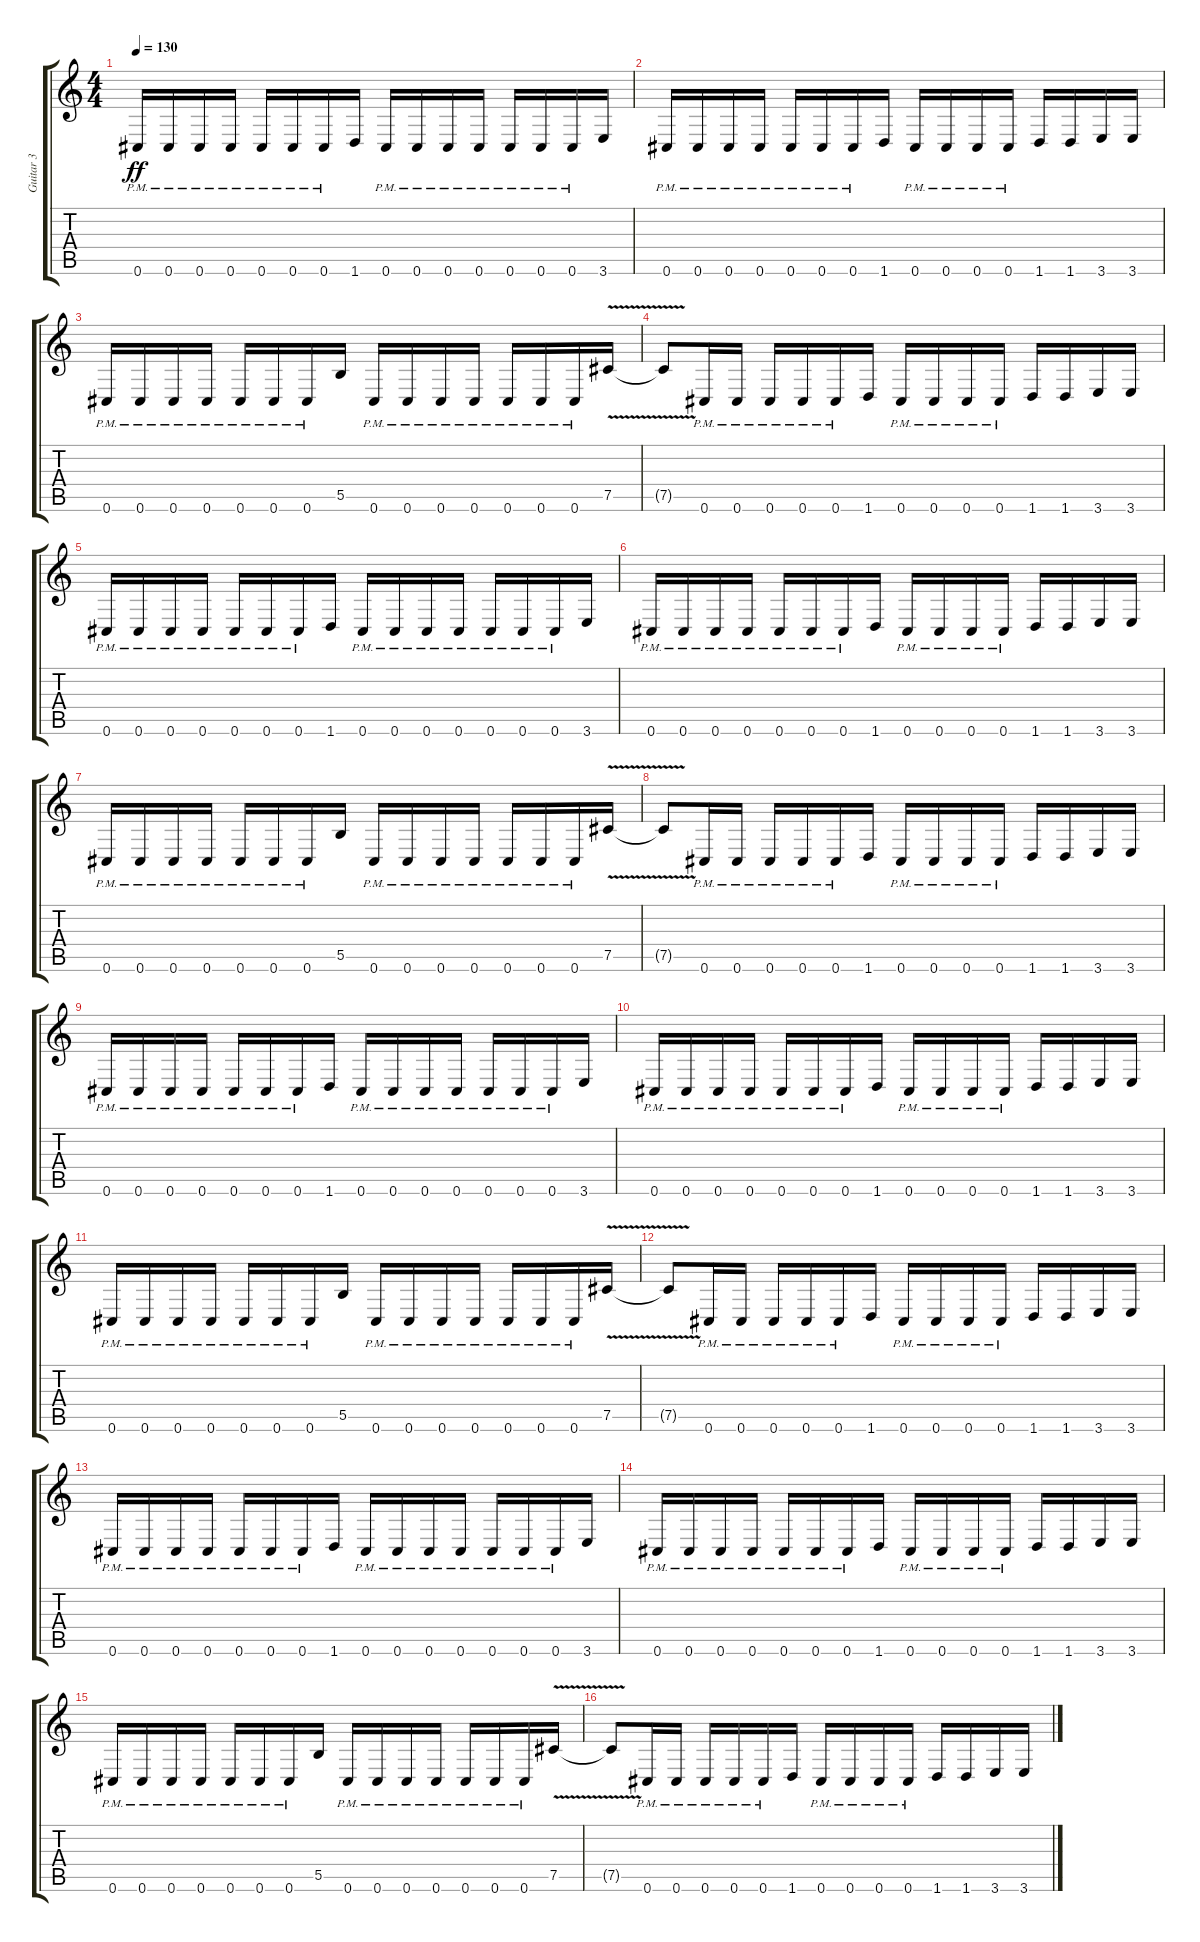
\track ("Guitar 3" "Guitar 3") {instrument distortionguitar}
\staff {score tabs}
\tuning (Db4 Ab3 E3 B2 Gb2 Db2) {hide}
\ts (4 4)
\tempo 130
\clef g2
\ks c
0.6{pm}.16{dy ff} 0.6{pm}.16 0.6{pm}.16 0.6{pm}.16 0.6{pm}.16 0.6{pm}.16 0.6{pm}.16 1.6.16 0.6{pm}.16 0.6{pm}.16 0.6{pm}.16 0.6{pm}.16 0.6{pm}.16 0.6{pm}.16 0.6{pm}.16 3.6.16 |
0.6{pm}.16 0.6{pm}.16 0.6{pm}.16 0.6{pm}.16 0.6{pm}.16 0.6{pm}.16 0.6{pm}.16 1.6.16 0.6{pm}.16 0.6{pm}.16 0.6{pm}.16 0.6{pm}.16 1.6.16 1.6.16 3.6.16 3.6.16 |
0.6{pm}.16 0.6{pm}.16 0.6{pm}.16 0.6{pm}.16 0.6{pm}.16 0.6{pm}.16 0.6{pm}.16 5.5.16 0.6{pm}.16 0.6{pm}.16 0.6{pm}.16 0.6{pm}.16 0.6{pm}.16 0.6{pm}.16 0.6{pm}.16 7.5{v}.16 |
7.5{t}.8 0.6{pm}.16 0.6{pm}.16 0.6{pm}.16 0.6{pm}.16 0.6{pm}.16 1.6.16 0.6{pm}.16 0.6{pm}.16 0.6{pm}.16 0.6{pm}.16 1.6.16 1.6.16 3.6.16 3.6.16 |
0.6{pm}.16 0.6{pm}.16 0.6{pm}.16 0.6{pm}.16 0.6{pm}.16 0.6{pm}.16 0.6{pm}.16 1.6.16 0.6{pm}.16 0.6{pm}.16 0.6{pm}.16 0.6{pm}.16 0.6{pm}.16 0.6{pm}.16 0.6{pm}.16 3.6.16 |
0.6{pm}.16 0.6{pm}.16 0.6{pm}.16 0.6{pm}.16 0.6{pm}.16 0.6{pm}.16 0.6{pm}.16 1.6.16 0.6{pm}.16 0.6{pm}.16 0.6{pm}.16 0.6{pm}.16 1.6.16 1.6.16 3.6.16 3.6.16 |
0.6{pm}.16 0.6{pm}.16 0.6{pm}.16 0.6{pm}.16 0.6{pm}.16 0.6{pm}.16 0.6{pm}.16 5.5.16 0.6{pm}.16 0.6{pm}.16 0.6{pm}.16 0.6{pm}.16 0.6{pm}.16 0.6{pm}.16 0.6{pm}.16 7.5{v}.16 |
7.5{t}.8 0.6{pm}.16 0.6{pm}.16 0.6{pm}.16 0.6{pm}.16 0.6{pm}.16 1.6.16 0.6{pm}.16 0.6{pm}.16 0.6{pm}.16 0.6{pm}.16 1.6.16 1.6.16 3.6.16 3.6.16 |
0.6{pm}.16 0.6{pm}.16 0.6{pm}.16 0.6{pm}.16 0.6{pm}.16 0.6{pm}.16 0.6{pm}.16 1.6.16 0.6{pm}.16 0.6{pm}.16 0.6{pm}.16 0.6{pm}.16 0.6{pm}.16 0.6{pm}.16 0.6{pm}.16 3.6.16 |
0.6{pm}.16 0.6{pm}.16 0.6{pm}.16 0.6{pm}.16 0.6{pm}.16 0.6{pm}.16 0.6{pm}.16 1.6.16 0.6{pm}.16 0.6{pm}.16 0.6{pm}.16 0.6{pm}.16 1.6.16 1.6.16 3.6.16 3.6.16 |
0.6{pm}.16 0.6{pm}.16 0.6{pm}.16 0.6{pm}.16 0.6{pm}.16 0.6{pm}.16 0.6{pm}.16 5.5.16 0.6{pm}.16 0.6{pm}.16 0.6{pm}.16 0.6{pm}.16 0.6{pm}.16 0.6{pm}.16 0.6{pm}.16 7.5{v}.16 |
7.5{t}.8 0.6{pm}.16 0.6{pm}.16 0.6{pm}.16 0.6{pm}.16 0.6{pm}.16 1.6.16 0.6{pm}.16 0.6{pm}.16 0.6{pm}.16 0.6{pm}.16 1.6.16 1.6.16 3.6.16 3.6.16 |
0.6{pm}.16 0.6{pm}.16 0.6{pm}.16 0.6{pm}.16 0.6{pm}.16 0.6{pm}.16 0.6{pm}.16 1.6.16 0.6{pm}.16 0.6{pm}.16 0.6{pm}.16 0.6{pm}.16 0.6{pm}.16 0.6{pm}.16 0.6{pm}.16 3.6.16 |
0.6{pm}.16 0.6{pm}.16 0.6{pm}.16 0.6{pm}.16 0.6{pm}.16 0.6{pm}.16 0.6{pm}.16 1.6.16 0.6{pm}.16 0.6{pm}.16 0.6{pm}.16 0.6{pm}.16 1.6.16 1.6.16 3.6.16 3.6.16 |
0.6{pm}.16 0.6{pm}.16 0.6{pm}.16 0.6{pm}.16 0.6{pm}.16 0.6{pm}.16 0.6{pm}.16 5.5.16 0.6{pm}.16 0.6{pm}.16 0.6{pm}.16 0.6{pm}.16 0.6{pm}.16 0.6{pm}.16 0.6{pm}.16 7.5{v}.16 |
7.5{t}.8 0.6{pm}.16 0.6{pm}.16 0.6{pm}.16 0.6{pm}.16 0.6{pm}.16 1.6.16 0.6{pm}.16 0.6{pm}.16 0.6{pm}.16 0.6{pm}.16 1.6.16 1.6.16 3.6.16 3.6.16
